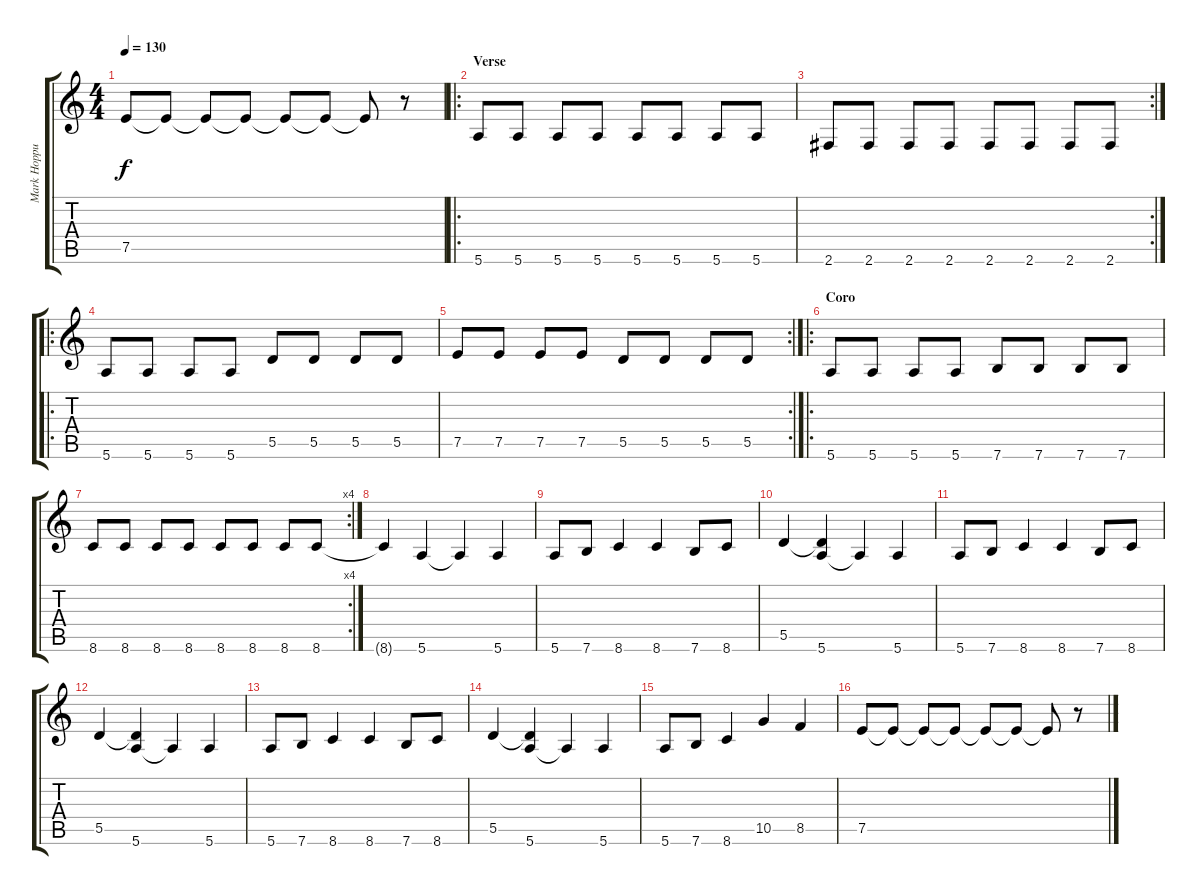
\track ("Mark Hoppus Bass" "Mark Hoppu") {instrument electricbasspick}
\staff {score tabs}
\tuning (E4 B3 G3 D3 A2 E2) {hide}
\ts (4 4)
\tempo 130
\clef g2
\ks c
7.5.8{dy f} 7.5{t}.8 7.5{t}.8 7.5{t}.8 7.5{t}.8 7.5{t}.8 7.5{t}.8 r.8 |
\ro
\section ("" "Verse")
5.6.8 5.6.8 5.6.8 5.6.8 5.6.8 5.6.8 5.6.8 5.6.8 |
\rc 2
2.6.8 2.6.8 2.6.8 2.6.8 2.6.8 2.6.8 2.6.8 2.6.8 |
\ro
5.6.8 5.6.8 5.6.8 5.6.8 5.5.8 5.5.8 5.5.8 5.5.8 |
\rc 2
7.5.8 7.5.8 7.5.8 7.5.8 5.5.8 5.5.8 5.5.8 5.5.8 |
\ro
\section ("" "Coro")
5.6.8 5.6.8 5.6.8 5.6.8 7.6.8 7.6.8 7.6.8 7.6.8 |
\rc 4
8.6.8 8.6.8 8.6.8 8.6.8 8.6.8 8.6.8 8.6.8 8.6.8 |
8.6{t}.4 5.6.4 5.6{t}.4 5.6.4 |
5.6.8 7.6.8 8.6.4 8.6.4 7.6.8 8.6.8 |
5.5.4 (5.5{t} 5.6).4 5.6{t}.4 5.6.4 |
5.6.8 7.6.8 8.6.4 8.6.4 7.6.8 8.6.8 |
5.5.4 (5.5{t} 5.6).4 5.6{t}.4 5.6.4 |
5.6.8 7.6.8 8.6.4 8.6.4 7.6.8 8.6.8 |
5.5.4 (5.5{t} 5.6).4 5.6{t}.4 5.6.4 |
5.6.8 7.6.8 8.6.4 10.5.4 8.5.4 |
7.5.8 7.5{t}.8 7.5{t}.8 7.5{t}.8 7.5{t}.8 7.5{t}.8 7.5{t}.8 r.8
